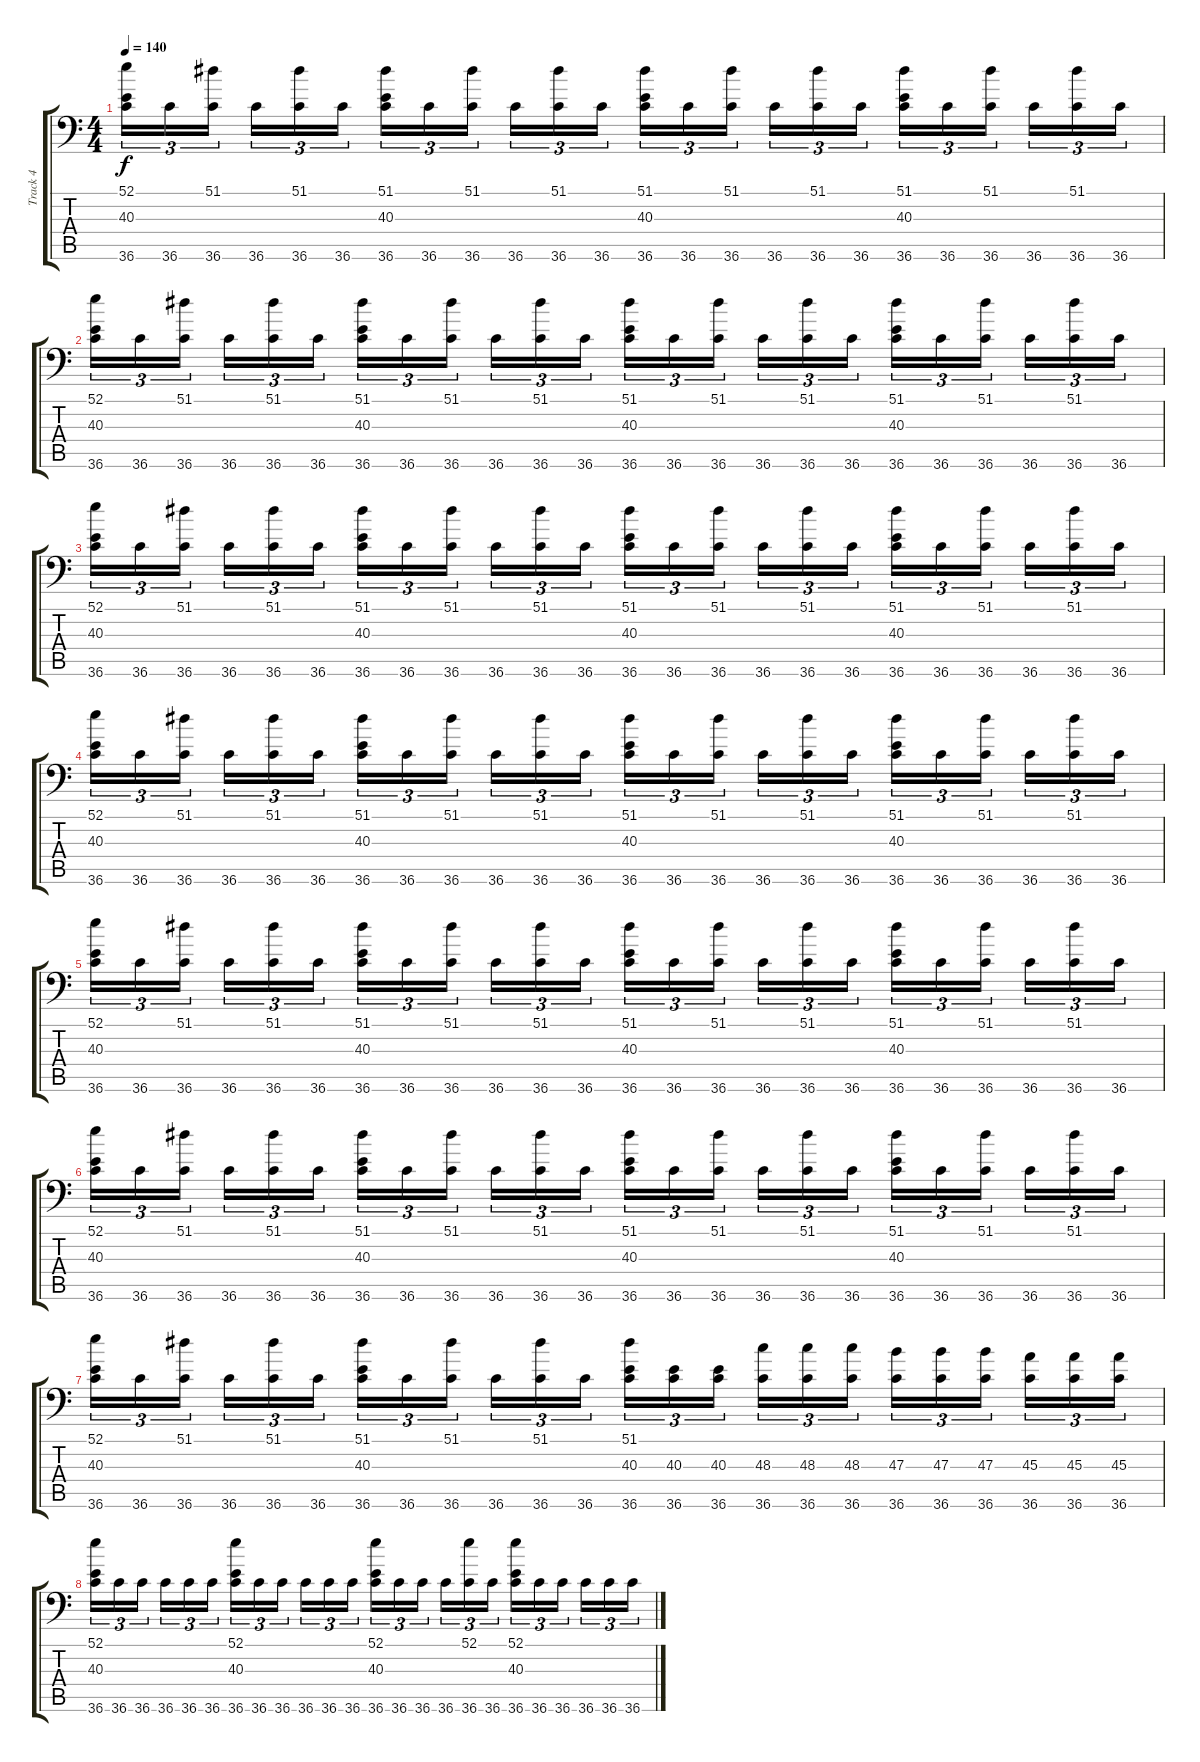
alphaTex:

\track ("Track 4" "Track 4") {instrument acousticgrandpiano}
\staff {score tabs}
\tuning (C-1 C-1 C-1 C-1 C-1 C-1) {hide}
\ts (4 4)
\tempo 140
\clef f4
\ks c
(52.1 40.3 36.6).16{tu (3 2) dy f} 36.6.16{tu (3 2)} (51.1 36.6).16{tu (3 2)} 36.6.16{tu (3 2)} (51.1 36.6).16{tu (3 2)} 36.6.16{tu (3 2)} (51.1 40.3 36.6).16{tu (3 2)} 36.6.16{tu (3 2)} (51.1 36.6).16{tu (3 2)} 36.6.16{tu (3 2)} (51.1 36.6).16{tu (3 2)} 36.6.16{tu (3 2)} (51.1 40.3 36.6).16{tu (3 2)} 36.6.16{tu (3 2)} (51.1 36.6).16{tu (3 2)} 36.6.16{tu (3 2)} (51.1 36.6).16{tu (3 2)} 36.6.16{tu (3 2)} (51.1 40.3 36.6).16{tu (3 2)} 36.6.16{tu (3 2)} (51.1 36.6).16{tu (3 2)} 36.6.16{tu (3 2)} (51.1 36.6).16{tu (3 2)} 36.6.16{tu (3 2)} |
(52.1 40.3 36.6).16{tu (3 2)} 36.6.16{tu (3 2)} (51.1 36.6).16{tu (3 2)} 36.6.16{tu (3 2)} (51.1 36.6).16{tu (3 2)} 36.6.16{tu (3 2)} (51.1 40.3 36.6).16{tu (3 2)} 36.6.16{tu (3 2)} (51.1 36.6).16{tu (3 2)} 36.6.16{tu (3 2)} (51.1 36.6).16{tu (3 2)} 36.6.16{tu (3 2)} (51.1 40.3 36.6).16{tu (3 2)} 36.6.16{tu (3 2)} (51.1 36.6).16{tu (3 2)} 36.6.16{tu (3 2)} (51.1 36.6).16{tu (3 2)} 36.6.16{tu (3 2)} (51.1 40.3 36.6).16{tu (3 2)} 36.6.16{tu (3 2)} (51.1 36.6).16{tu (3 2)} 36.6.16{tu (3 2)} (51.1 36.6).16{tu (3 2)} 36.6.16{tu (3 2)} |
(52.1 40.3 36.6).16{tu (3 2)} 36.6.16{tu (3 2)} (51.1 36.6).16{tu (3 2)} 36.6.16{tu (3 2)} (51.1 36.6).16{tu (3 2)} 36.6.16{tu (3 2)} (51.1 40.3 36.6).16{tu (3 2)} 36.6.16{tu (3 2)} (51.1 36.6).16{tu (3 2)} 36.6.16{tu (3 2)} (51.1 36.6).16{tu (3 2)} 36.6.16{tu (3 2)} (51.1 40.3 36.6).16{tu (3 2)} 36.6.16{tu (3 2)} (51.1 36.6).16{tu (3 2)} 36.6.16{tu (3 2)} (51.1 36.6).16{tu (3 2)} 36.6.16{tu (3 2)} (51.1 40.3 36.6).16{tu (3 2)} 36.6.16{tu (3 2)} (51.1 36.6).16{tu (3 2)} 36.6.16{tu (3 2)} (51.1 36.6).16{tu (3 2)} 36.6.16{tu (3 2)} |
(52.1 40.3 36.6).16{tu (3 2)} 36.6.16{tu (3 2)} (51.1 36.6).16{tu (3 2)} 36.6.16{tu (3 2)} (51.1 36.6).16{tu (3 2)} 36.6.16{tu (3 2)} (51.1 40.3 36.6).16{tu (3 2)} 36.6.16{tu (3 2)} (51.1 36.6).16{tu (3 2)} 36.6.16{tu (3 2)} (51.1 36.6).16{tu (3 2)} 36.6.16{tu (3 2)} (51.1 40.3 36.6).16{tu (3 2)} 36.6.16{tu (3 2)} (51.1 36.6).16{tu (3 2)} 36.6.16{tu (3 2)} (51.1 36.6).16{tu (3 2)} 36.6.16{tu (3 2)} (51.1 40.3 36.6).16{tu (3 2)} 36.6.16{tu (3 2)} (51.1 36.6).16{tu (3 2)} 36.6.16{tu (3 2)} (51.1 36.6).16{tu (3 2)} 36.6.16{tu (3 2)} |
(52.1 40.3 36.6).16{tu (3 2)} 36.6.16{tu (3 2)} (51.1 36.6).16{tu (3 2)} 36.6.16{tu (3 2)} (51.1 36.6).16{tu (3 2)} 36.6.16{tu (3 2)} (51.1 40.3 36.6).16{tu (3 2)} 36.6.16{tu (3 2)} (51.1 36.6).16{tu (3 2)} 36.6.16{tu (3 2)} (51.1 36.6).16{tu (3 2)} 36.6.16{tu (3 2)} (51.1 40.3 36.6).16{tu (3 2)} 36.6.16{tu (3 2)} (51.1 36.6).16{tu (3 2)} 36.6.16{tu (3 2)} (51.1 36.6).16{tu (3 2)} 36.6.16{tu (3 2)} (51.1 40.3 36.6).16{tu (3 2)} 36.6.16{tu (3 2)} (51.1 36.6).16{tu (3 2)} 36.6.16{tu (3 2)} (51.1 36.6).16{tu (3 2)} 36.6.16{tu (3 2)} |
(52.1 40.3 36.6).16{tu (3 2)} 36.6.16{tu (3 2)} (51.1 36.6).16{tu (3 2)} 36.6.16{tu (3 2)} (51.1 36.6).16{tu (3 2)} 36.6.16{tu (3 2)} (51.1 40.3 36.6).16{tu (3 2)} 36.6.16{tu (3 2)} (51.1 36.6).16{tu (3 2)} 36.6.16{tu (3 2)} (51.1 36.6).16{tu (3 2)} 36.6.16{tu (3 2)} (51.1 40.3 36.6).16{tu (3 2)} 36.6.16{tu (3 2)} (51.1 36.6).16{tu (3 2)} 36.6.16{tu (3 2)} (51.1 36.6).16{tu (3 2)} 36.6.16{tu (3 2)} (51.1 40.3 36.6).16{tu (3 2)} 36.6.16{tu (3 2)} (51.1 36.6).16{tu (3 2)} 36.6.16{tu (3 2)} (51.1 36.6).16{tu (3 2)} 36.6.16{tu (3 2)} |
(52.1 40.3 36.6).16{tu (3 2)} 36.6.16{tu (3 2)} (51.1 36.6).16{tu (3 2)} 36.6.16{tu (3 2)} (51.1 36.6).16{tu (3 2)} 36.6.16{tu (3 2)} (51.1 40.3 36.6).16{tu (3 2)} 36.6.16{tu (3 2)} (51.1 36.6).16{tu (3 2)} 36.6.16{tu (3 2)} (51.1 36.6).16{tu (3 2)} 36.6.16{tu (3 2)} (51.1 40.3 36.6).16{tu (3 2)} (40.3 36.6).16{tu (3 2)} (40.3 36.6).16{tu (3 2)} (48.3 36.6).16{tu (3 2)} (48.3 36.6).16{tu (3 2)} (48.3 36.6).16{tu (3 2)} (47.3 36.6).16{tu (3 2)} (47.3 36.6).16{tu (3 2)} (47.3 36.6).16{tu (3 2)} (45.3 36.6).16{tu (3 2)} (45.3 36.6).16{tu (3 2)} (45.3 36.6).16{tu (3 2)} |
(52.1 40.3 36.6).16{tu (3 2)} 36.6.16{tu (3 2)} 36.6.16{tu (3 2)} 36.6.16{tu (3 2)} 36.6.16{tu (3 2)} 36.6.16{tu (3 2)} (52.1 40.3 36.6).16{tu (3 2)} 36.6.16{tu (3 2)} 36.6.16{tu (3 2)} 36.6.16{tu (3 2)} 36.6.16{tu (3 2)} 36.6.16{tu (3 2)} (52.1 40.3 36.6).16{tu (3 2)} 36.6.16{tu (3 2)} 36.6.16{tu (3 2)} 36.6.16{tu (3 2)} (52.1 36.6).16{tu (3 2)} 36.6.16{tu (3 2)} (52.1 40.3 36.6).16{tu (3 2)} 36.6.16{tu (3 2)} 36.6.16{tu (3 2)} 36.6.16{tu (3 2)} 36.6.16{tu (3 2)} 36.6.16{tu (3 2)}
